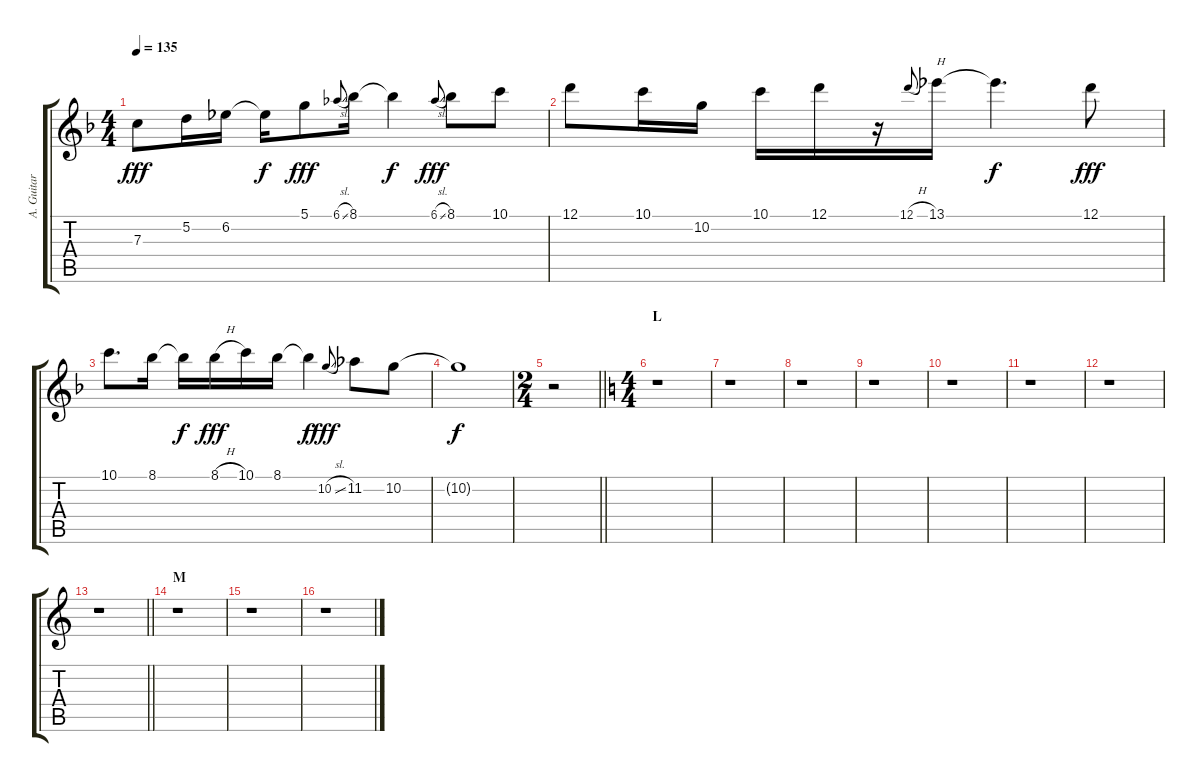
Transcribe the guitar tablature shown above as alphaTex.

\track ("A. Guitar I" "A. Guitar ") {instrument acousticguitarsteel}
\staff {score tabs}
\tuning (D4 A3 F3 C3 G2 D2) {hide}
\ts (4 4)
\tempo 135
\clef g2
\ks f
7.3.8{dy fff} 5.2.16 6.2.16 6.2{t}.16{dy f} 5.1.8{dy fff} 6.1{sl}.8{gr onbeat} 8.1.16 8.1{t}.4{dy f} 6.1{sl}.8{gr onbeat dy fff} 8.1.8 10.1.8 |
12.1.8 10.1.16 10.2.16 10.1.16 12.1.16 r.16 12.1{h}.8{gr onbeat} 13.1.16{txt "H"} 13.1{t}.4{d dy f} 12.1.8{dy fff} |
10.1.8{d} 8.1.16 8.1{t}.16{dy f} 8.1{h}.16{dy fff} 10.1.16 8.1.16 8.1{t}.4{dy f} 10.2{sl}.8{gr onbeat dy fff} 11.2.8 10.2.8 |
10.2{t}.1{dy f} |
\ts (2 4)
\barLineRight lightlight
r.2 |
\ts (4 4)
\section ("" "L")
\ks c
r.1 |
r.1 |
r.1 |
r.1 |
r.1 |
r.1 |
r.1 |
\barLineRight lightlight
r.1 |
\section ("" "M")
r.1 |
r.1 |
r.1
